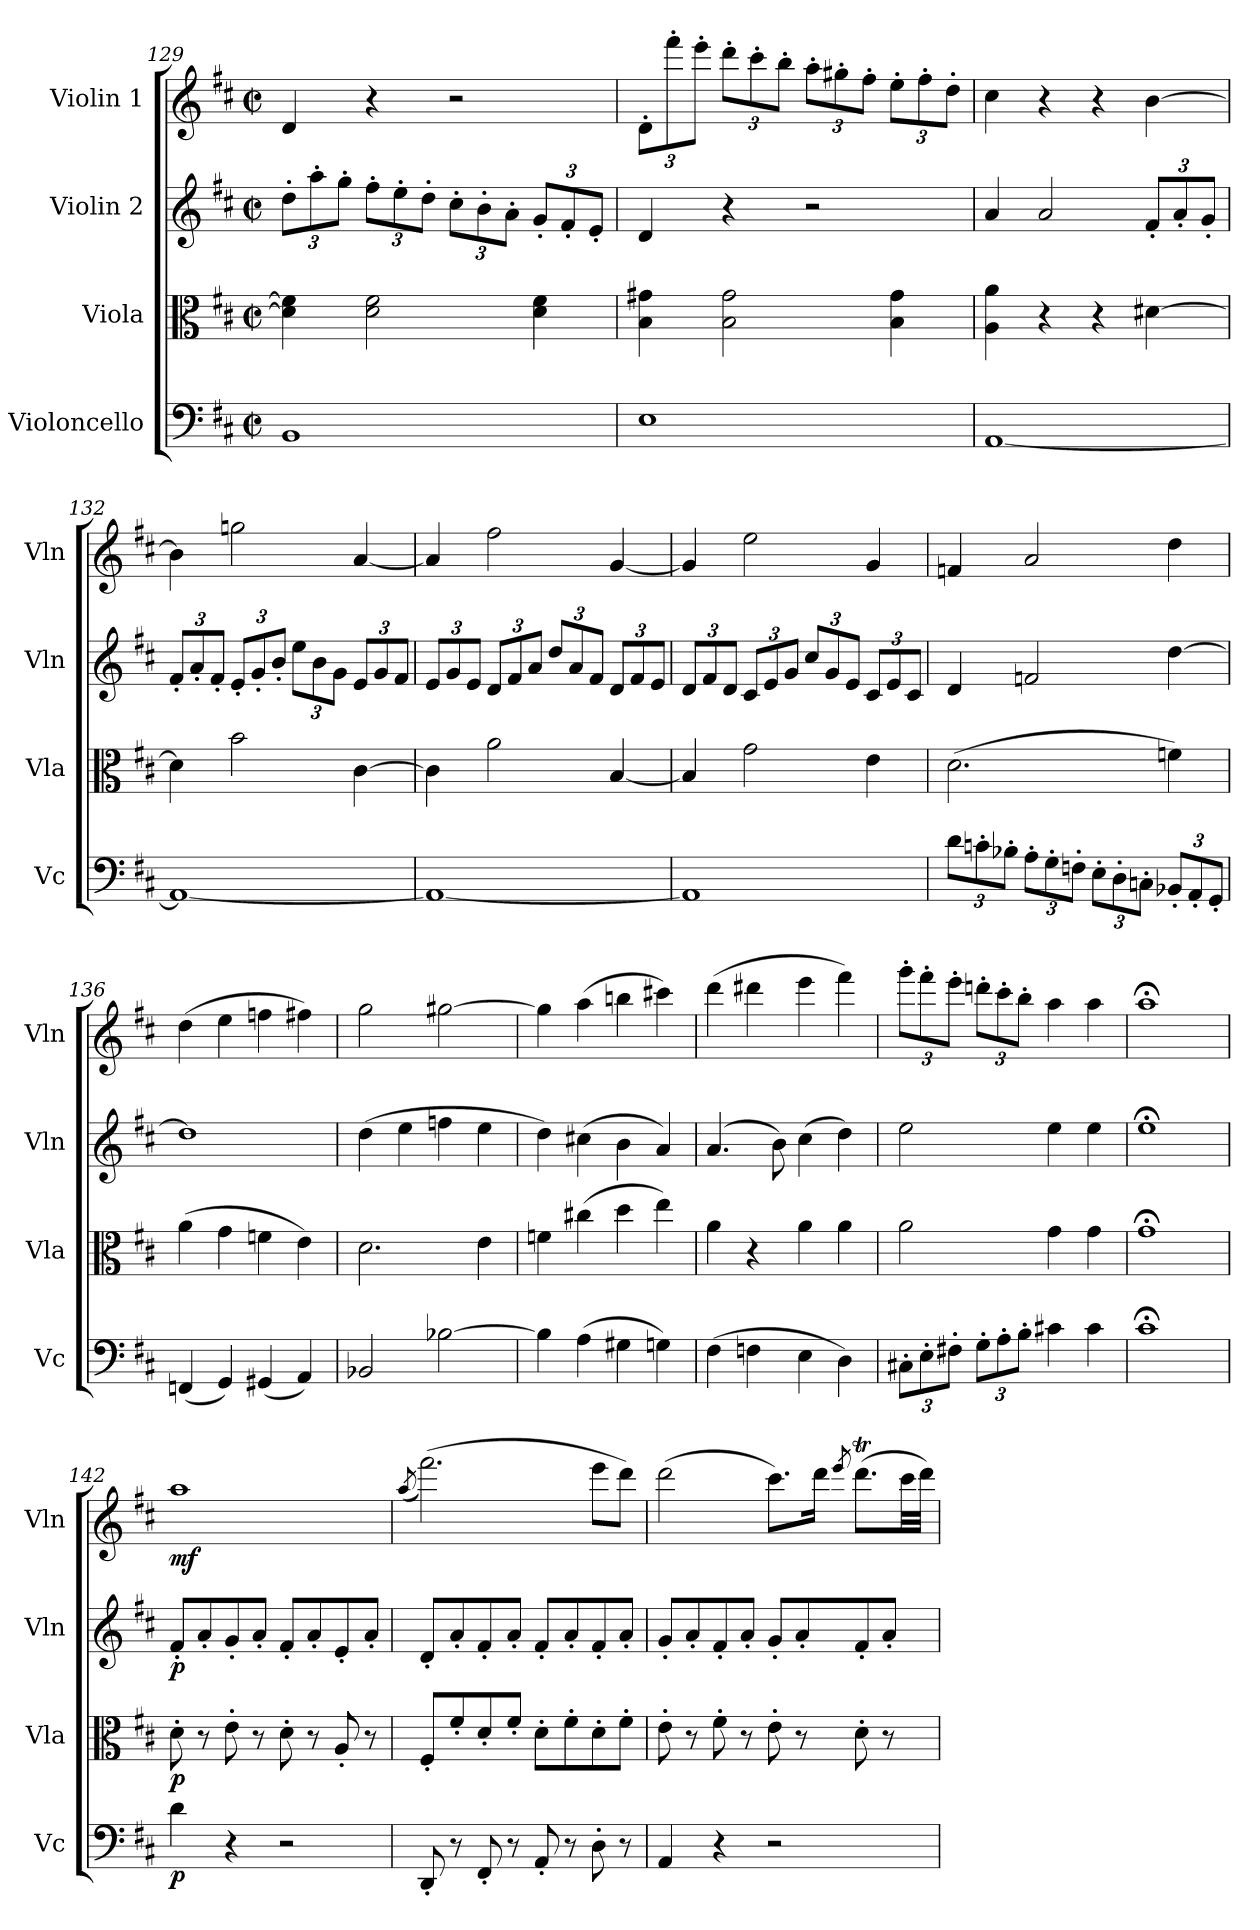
**kern	**dynam	**kern	**dynam	**kern	**dynam	**kern	**dynam
*part4	*part4	*part3	*part3	*part2	*part2	*part1	*part1
*staff4	*staff4	*staff3	*staff3	*staff2	*staff2	*staff1	*staff1
*I"Violoncello	*	*I"Viola	*	*I"Violin 2	*	*I"Violin 1	*
*I'Vc	*	*I'Vla	*	*I'Vln	*	*I'Vln	*
*clefF4	*	*clefC3	*	*clefG2	*	*clefG2	*
*k[f#c#]	*	*k[f#c#]	*	*k[f#c#]	*	*k[f#c#]	*
*M2/2	*	*M2/2	*	*M2/2	*	*M2/2	*
*met(c|)	*	*met(c|)	*	*met(c|)	*	*met(c|)	*
=129	=129	=129	=129	=129	=129	=129	=129
1BB	.	4d\] 4f#\]	.	12dd'\L	.	4d/	.
.	.	.	.	12aa'\	.	.	.
.	.	.	.	12gg'\J	.	.	.
*	*	*	*	*Xbrackettup	*	*	*
.	.	2d\ 2f#\	.	12ff#'\L	.	4r	.
.	.	.	.	12ee'\	.	.	.
.	.	.	.	12dd'\J	.	.	.
.	.	.	.	12cc#'\L	.	2r	.
.	.	.	.	12b'\	.	.	.
.	.	.	.	12a'\J	.	.	.
.	.	4d\ 4f#\	.	12g'/L	.	.	.
.	.	.	.	12f#'/	.	.	.
.	.	.	.	12e'/J	.	.	.
!!LO:LB:g=z
=130	=130	=130	=130	=130	=130	=130	=130
1E	.	4B\ 4g#X\	.	4d/	.	12d'\L	.
.	.	.	.	.	.	12fff#'\	.
.	.	.	.	.	.	12eee'\J	.
*	*	*	*	*	*	*Xbrackettup	*
.	.	2B\ 2g#\	.	4r	.	12ddd'\L	.
.	.	.	.	.	.	12ccc#'\	.
.	.	.	.	.	.	12bb'\J	.
.	.	.	.	2r	.	12aa'\L	.
.	.	.	.	.	.	12gg#X'\	.
.	.	.	.	.	.	12ff#'\J	.
.	.	4B\ 4g#\	.	.	.	12ee'\L	.
.	.	.	.	.	.	12ff#'\	.
.	.	.	.	.	.	12dd'\J	.
!!LO:LB:g=z
=131	=131	=131	=131	=131	=131	=131	=131
[1AA	.	4A\ 4a\	.	4a/	.	4cc#\	.
.	.	4r	.	2a/	.	4r	.
.	.	4r	.	.	.	4r	.
*	*	*	*	*brackettup	*	*	*
.	.	[4d#X\	.	12f#'/L	.	[4b\	.
.	.	.	.	12a'/	.	.	.
.	.	.	.	12g'/J	.	.	.
=132	=132	=132	=132	=132	=132	=132	=132
*	*	*	*	*Xbrackettup	*	*	*
1AA_	.	4d#\]	.	12f#'/L	.	4b\]	.
.	.	.	.	12a'/	.	.	.
.	.	.	.	12f#'/J	.	.	.
.	.	2b\	.	12e'/L	.	2ggn\	.
.	.	.	.	12g'/	.	.	.
.	.	.	.	12b'/J	.	.	.
.	.	.	.	12ee\L	.	.	.
.	.	.	.	12b\	.	.	.
.	.	.	.	12g\J	.	.	.
.	.	[4c#\	.	12e/L	.	[4a/	.
.	.	.	.	12g/	.	.	.
.	.	.	.	12f#/J	.	.	.
=133	=133	=133	=133	=133	=133	=133	=133
1AA_	.	4c#\]	.	12e/L	.	4a/]	.
.	.	.	.	12g/	.	.	.
.	.	.	.	12e/J	.	.	.
.	.	2a\	.	12d/L	.	2ff#\	.
.	.	.	.	12f#/	.	.	.
.	.	.	.	12a/J	.	.	.
.	.	.	.	12dd/L	.	.	.
.	.	.	.	12a/	.	.	.
.	.	.	.	12f#/J	.	.	.
.	.	[4B/	.	12d/L	.	[4g/	.
.	.	.	.	12f#/	.	.	.
.	.	.	.	12e/J	.	.	.
!!LO:LB:g=z
=134	=134	=134	=134	=134	=134	=134	=134
1AA]	.	4B/]	.	12d/L	.	4g/]	.
.	.	.	.	12f#/	.	.	.
.	.	.	.	12d/J	.	.	.
.	.	2g\	.	12c#/L	.	2ee\	.
.	.	.	.	12e/	.	.	.
.	.	.	.	12g/J	.	.	.
.	.	.	.	12cc#/L	.	.	.
.	.	.	.	12g/	.	.	.
.	.	.	.	12e/J	.	.	.
.	.	4e\	.	12c#/L	.	4g/	.
.	.	.	.	12e/	.	.	.
.	.	.	.	12c#/J	.	.	.
!!LO:PB:g=z
=135	=135	=135	=135	=135	=135	=135	=135
12d\L	.	(2.d\	.	4d/	.	4fn/	.
12cn'\	.	.	.	.	.	.	.
12B-X'\J	.	.	.	.	.	.	.
*Xbrackettup	*	*	*	*	*	*	*
12A'\L	.	.	.	2fn/	.	2a/	.
12G'\	.	.	.	.	.	.	.
12Fn'\J	.	.	.	.	.	.	.
12E'\L	.	.	.	.	.	.	.
12D'\	.	.	.	.	.	.	.
12Cn'\J	.	.	.	.	.	.	.
12BB-X'/L	.	4fn\)	.	[4dd\	.	4dd\	.
12AA'/	.	.	.	.	.	.	.
12GG'/J	.	.	.	.	.	.	.
=136	=136	=136	=136	=136	=136	=136	=136
(4FFn/	.	(4a\	.	1dd]	.	(4dd\	.
4GG/)	.	4g\	.	.	.	4ee\	.
(4GG#X/	.	4fn\	.	.	.	4ffn\	.
4AA/)	.	4e\)	.	.	.	4ff#X\)	.
=137	=137	=137	=137	=137	=137	=137	=137
2BB-X/	.	2.d\	.	(4dd\	.	2gg\	.
.	.	.	.	4ee\	.	.	.
[2B-X\	.	.	.	4ffn\	.	[2gg#X\	.
.	.	4e\	.	4ee\	.	.	.
=138	=138	=138	=138	=138	=138	=138	=138
4B-\]	.	4fn\	.	4dd\)	.	4gg#\]	.
(4A\	.	(4cc#X\	.	(4cc#X\	.	(4aa\	.
4G#X\	.	4dd\	.	4b\	.	4bbn\	.
4Gn\)	.	4ee\)	.	4a/)	.	4ccc#X\)	.
=139	=139	=139	=139	=139	=139	=139	=139
(4F#\	.	4a\	.	(4.a/	.	(4ddd\	.
4Fn\	.	4r	.	.	.	4ddd#X\	.
.	.	.	.	8b\)	.	.	.
4E\	.	4a\	.	(4cc#\	.	4eee\	.
4D\)	.	4a\	.	4dd\)	.	4fff#\)	.
!!LO:LB:g=z
=140	=140	=140	=140	=140	=140	=140	=140
*brackettup	*	*	*	*	*	*brackettup	*
12C#X'\L	.	2a\	.	2ee\	.	12ggg'\L	.
12E'\	.	.	.	.	.	12fff#'\	.
12F#X'\J	.	.	.	.	.	12eee'\J	.
12G'\L	.	.	.	.	.	12dddn'\L	.
12A'\	.	.	.	.	.	12ccc#'\	.
12B'\J	.	.	.	.	.	12bb'\J	.
4c#X\	.	4g\	.	4ee\	.	4aa\	.
4c#\	.	4g\	.	4ee\	.	4aa\	.
=141	=141	=141	=141	=141	=141	=141	=141
1c#;<	.	1g;<	.	1ee;<	.	1aa;<	.
=142	=142	=142	=142	=142	=142	=142	=142
!	!LO:DY:b	!	!LO:DY:b	!	!LO:DY:b	!	!LO:DY:b
4d\	p	8d'\	p	8f#'/L	p	1aa	mf
.	.	8r	.	8a'/	.	.	.
4r	.	8e'\	.	8g'/	.	.	.
.	.	8r	.	8a'/J	.	.	.
2r	.	8d'\	.	8f#'/L	.	.	.
.	.	8r	.	8a'/	.	.	.
.	.	8A'/	.	8e'/	.	.	.
.	.	8r	.	8a'/J	.	.	.
=143	=143	=143	=143	=143	=143	=143	=143
.	.	.	.	.	.	(8qaa/	.
8DD'/	.	8F#'/L	.	8d'/L	.	(2.fff#\)	.
8r	.	8f#'/	.	8a'/	.	.	.
8FF#'/	.	8d'/	.	8f#'/	.	.	.
8r	.	8f#'/J	.	8a'/J	.	.	.
8AA'/	.	8d'\L	.	8f#'/L	.	.	.
8r	.	8f#'\	.	8a'/	.	.	.
8D'\	.	8d'\	.	8f#'/	.	8eee\L	.
8r	.	8f#'\J	.	8a'/J	.	8ddd\J)	.
!!LO:LB:g=z
=144	=144	=144	=144	=144	=144	=144	=144
4AA/	.	8e'\	.	8g'/L	.	(2ddd\	.
.	.	8r	.	8a'/	.	.	.
4r	.	8f#'\	.	8f#'/	.	.	.
.	.	8r	.	8a'/J	.	.	.
2r	.	8e'\	.	8g'/L	.	8.ccc#\L)	.
.	.	8r	.	8a'/	.	.	.
.	.	.	.	.	.	16ddd\Jk	.
.	.	.	.	.	.	8qeee/	.
.	.	8d'\	.	8f#'/	.	(8.dddT\L	.
.	.	8r	.	8a'/J	.	.	.
.	.	.	.	.	.	32ccc#\LL	.
.	.	.	.	.	.	32ddd\JJJ)	.
=	=	=	=	=	=	=	=
*-	*-	*-	*-	*-	*-	*-	*-
